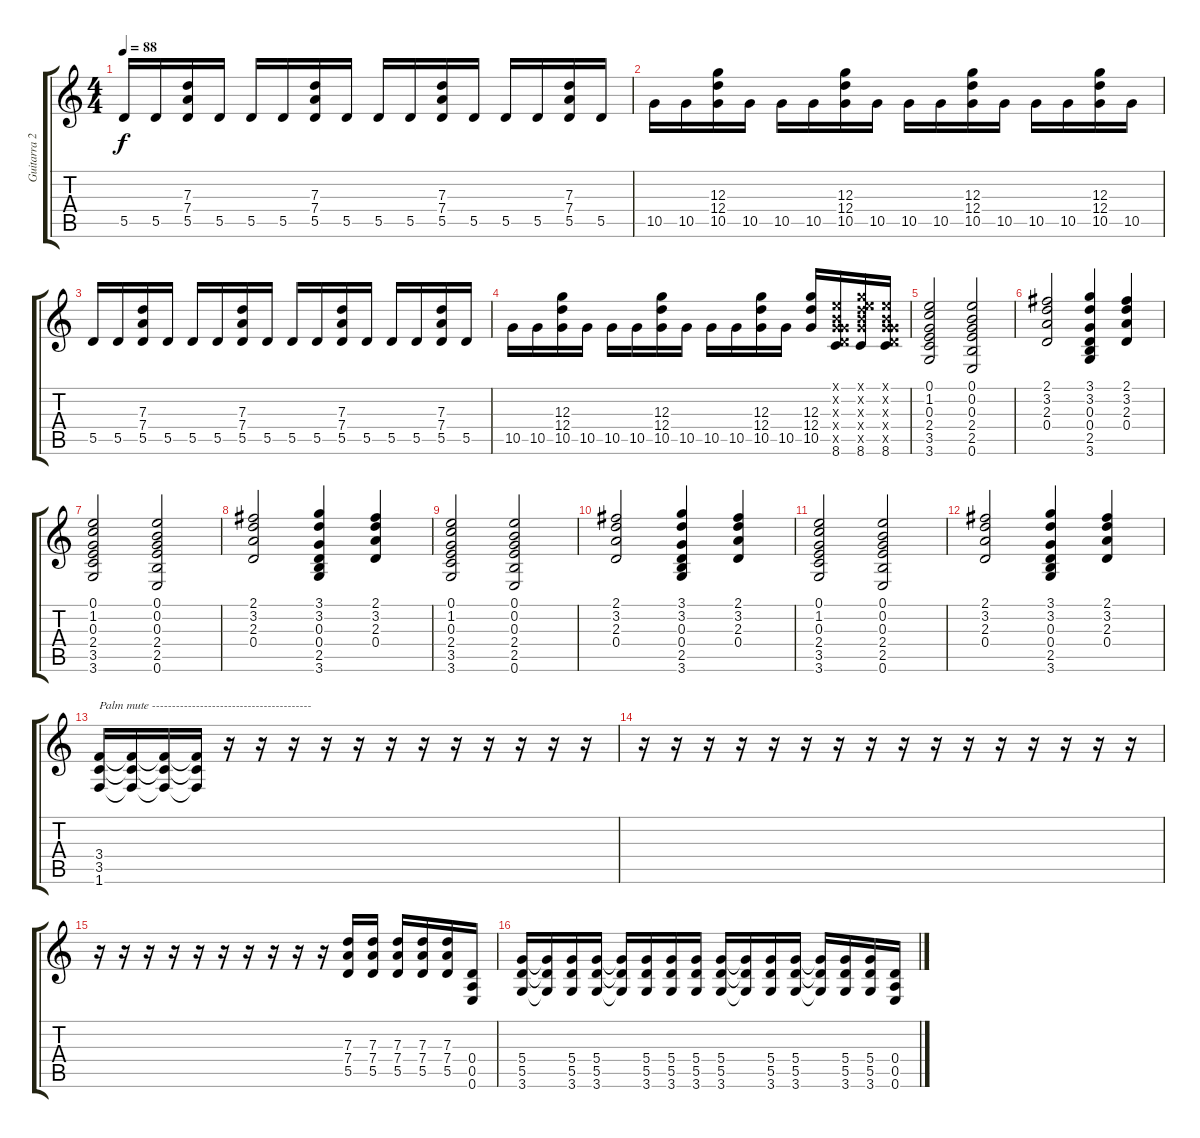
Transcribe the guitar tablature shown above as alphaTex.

\track ("Guitarra 2 (Craig)" "Guitarra 2") {instrument overdrivenguitar}
\staff {score tabs}
\tuning (E4 B3 G3 D3 A2 E2) {hide}
\ts (4 4)
\tempo 88
\clef g2
\ks c
5.5.16{dy f} 5.5.16 (7.3 7.4 5.5).16 5.5.16 5.5.16 5.5.16 (7.3 7.4 5.5).16 5.5.16 5.5.16 5.5.16 (7.3 7.4 5.5).16 5.5.16 5.5.16 5.5.16 (7.3 7.4 5.5).16 5.5.16 |
10.5.16 10.5.16 (12.3 12.4 10.5).16 10.5.16 10.5.16 10.5.16 (12.3 12.4 10.5).16 10.5.16 10.5.16 10.5.16 (12.3 12.4 10.5).16 10.5.16 10.5.16 10.5.16 (12.3 12.4 10.5).16 10.5.16 |
5.5.16 5.5.16 (7.3 7.4 5.5).16 5.5.16 5.5.16 5.5.16 (7.3 7.4 5.5).16 5.5.16 5.5.16 5.5.16 (7.3 7.4 5.5).16 5.5.16 5.5.16 5.5.16 (7.3 7.4 5.5).16 5.5.16 |
10.5.16 10.5.16 (12.3 12.4 10.5).16 10.5.16 10.5.16 10.5.16 (12.3 12.4 10.5).16 10.5.16 10.5.16 10.5.16 (12.3 12.4 10.5).16 10.5.16 (12.3 12.4 10.5).16 (0.1{x} 0.2{x} 0.3{x} 0.4{x} 10.5{x} 8.6).16{instrument guitarharmonics} (0.1{x} 0.2{x} 12.3{x} 12.4{x} 10.5{x} 8.6).16 (0.1{x} 0.2{x} 0.3{x} 0.4{x} 10.5{x} 8.6).16 |
(0.1 1.2 0.3 2.4 3.5 3.6).2{instrument overdrivenguitar} (0.1 0.2 0.3 2.4 2.5 0.6).2 |
(2.1 3.2 2.3 0.4).2 (3.1 3.2 0.3 0.4 2.5 3.6).4 (2.1 3.2 2.3 0.4).4 |
(0.1 1.2 0.3 2.4 3.5 3.6).2{instrument overdrivenguitar} (0.1 0.2 0.3 2.4 2.5 0.6).2 |
(2.1 3.2 2.3 0.4).2 (3.1 3.2 0.3 0.4 2.5 3.6).4 (2.1 3.2 2.3 0.4).4 |
(0.1 1.2 0.3 2.4 3.5 3.6).2{instrument overdrivenguitar} (0.1 0.2 0.3 2.4 2.5 0.6).2 |
(2.1 3.2 2.3 0.4).2 (3.1 3.2 0.3 0.4 2.5 3.6).4 (2.1 3.2 2.3 0.4).4 |
(0.1 1.2 0.3 2.4 3.5 3.6).2{instrument overdrivenguitar} (0.1 0.2 0.3 2.4 2.5 0.6).2 |
(2.1 3.2 2.3 0.4).2 (3.1 3.2 0.3 0.4 2.5 3.6).4 (2.1 3.2 2.3 0.4).4 |
(3.4 3.5 1.6).16{txt "Palm mute ----------------------------------------"} (3.4{t} 3.5{t} 1.6{t}).16 (3.4{t} 3.5{t} 1.6{t}).16 (3.4{t} 3.5{t} 1.6{t}).16 r.16 r.16 r.16 r.16 r.16 r.16 r.16 r.16 r.16 r.16 r.16 r.16 |
r.16 r.16 r.16 r.16 r.16 r.16 r.16 r.16 r.16 r.16 r.16 r.16 r.16 r.16 r.16 r.16 |
r.16 r.16 r.16 r.16 r.16 r.16 r.16 r.16 r.16 r.16 (7.3 7.4 5.5).16{instrument overdrivenguitar} (7.3 7.4 5.5).16 (7.3 7.4 5.5).16 (7.3 7.4 5.5).16 (7.3 7.4 5.5).16 (0.4 0.5 0.6).16 |
(5.4 5.5 3.6).16 (5.4{t} 5.5{t} 3.6{t}).16 (5.4 5.5 3.6).16 (5.4 5.5 3.6).16 (5.4{t} 5.5{t} 3.6{t}).16 (5.4 5.5 3.6).16 (5.4 5.5 3.6).16 (5.4 5.5 3.6).16 (5.4 5.5 3.6).16 (5.4{t} 5.5{t} 3.6{t}).16 (5.4 5.5 3.6).16 (5.4 5.5 3.6).16 (5.4{t} 5.5{t} 3.6{t}).16 (5.4 5.5 3.6).16 (5.4 5.5 3.6).16 (0.4 0.5 0.6).16
